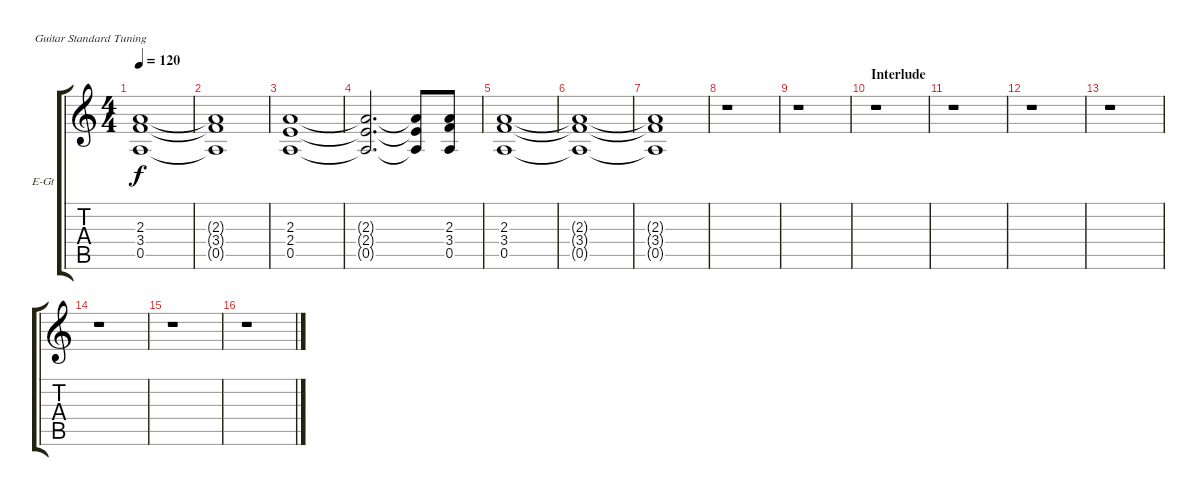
\bracketExtendMode groupsimilarinstruments
\firstSystemTrackNameOrientation horizontal
\otherSystemsTrackNameOrientation horizontal
\track ("Distortion Guitar 1" "E-Gt") {instrument distortionguitar}
\staff {score tabs}
\tuning (E4 B3 G3 D3 A2 E2)
\ts (4 4)
\tempo 120
\clef g2
\ks c
(2.3 3.4 0.5).1{dy f} |
(2.3{t} 3.4{t} 0.5{t}).1 |
(2.3 2.4 0.5).1 |
(2.3{t} 2.4{t} 0.5{t}).2{d} (2.3{t} 2.4{t} 0.5{t}).8 (2.3 3.4 0.5).8 |
(2.3 3.4 0.5).1 |
(2.3{t} 3.4{t} 0.5{t}).1 |
(2.3{t} 3.4{t} 0.5{t}).1 |
r.1 |
r.1 |
\section ("" "Interlude")
r.1 |
r.1 |
r.1 |
r.1 |
r.1 |
r.1 |
r.1
